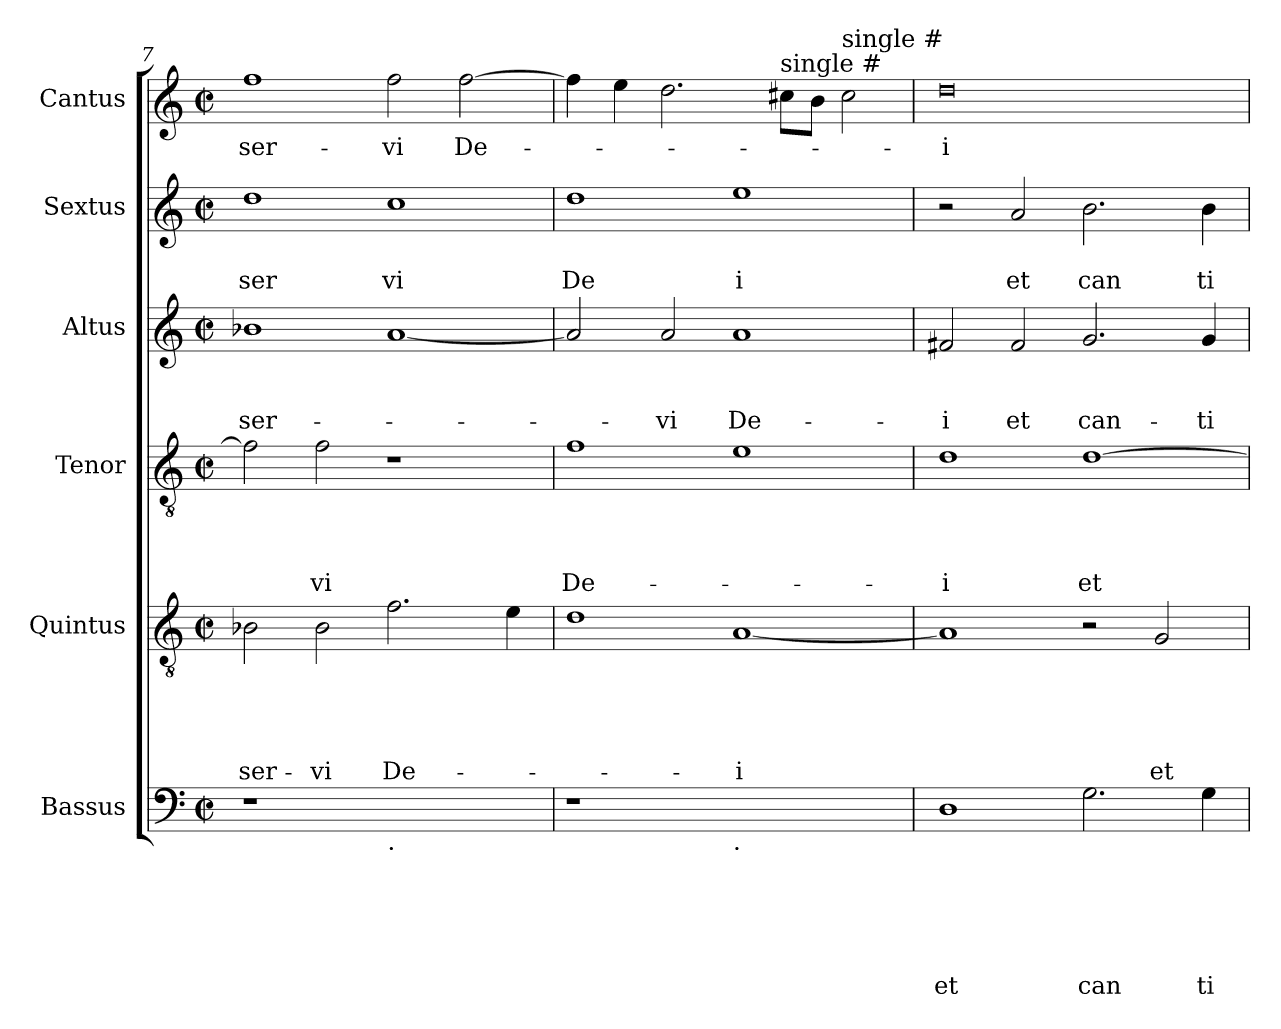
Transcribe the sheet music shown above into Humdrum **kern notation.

**kern	**text	**text	**text	**text	**text	**text	**kern	**text	**text	**text	**text	**text	**kern	**text	**text	**text	**text	**kern	**text	**text	**text	**kern	**text	**text	**kern	**text
*part6	*part6	*part6	*part6	*part6	*part6	*part6	*part5	*part5	*part5	*part5	*part5	*part5	*part4	*part4	*part4	*part4	*part4	*part3	*part3	*part3	*part3	*part2	*part2	*part2	*part1	*part1
*staff6	*staff6	*staff6	*staff6	*staff6	*staff6	*staff6	*staff5	*staff5	*staff5	*staff5	*staff5	*staff5	*staff4	*staff4	*staff4	*staff4	*staff4	*staff3	*staff3	*staff3	*staff3	*staff2	*staff2	*staff2	*staff1	*staff1
*I"Bassus	*	*	*	*	*	*	*I"Quintus	*	*	*	*	*	*I"Tenor	*	*	*	*	*I"Altus	*	*	*	*I"Sextus	*	*	*I"Cantus	*
*clefF4	*	*	*	*	*	*	*clefGv2	*	*	*	*	*	*clefGv2	*	*	*	*	*clefG2	*	*	*	*clefG2	*	*	*clefG2	*
*k[]	*	*	*	*	*	*	*k[]	*	*	*	*	*	*k[]	*	*	*	*	*k[]	*	*	*	*k[]	*	*	*k[]	*
*C:	*	*	*	*	*	*	*C:	*	*	*	*	*	*C:	*	*	*	*	*C:	*	*	*	*C:	*	*	*C:	*
*M2/2	*	*	*	*	*	*	*M2/2	*	*	*	*	*	*M2/2	*	*	*	*	*M2/2	*	*	*	*M2/2	*	*	*M2/2	*
*met(c|)	*	*	*	*	*	*	*met(c|)	*	*	*	*	*	*met(c|)	*	*	*	*	*met(c|)	*	*	*	*met(c|)	*	*	*met(c|)	*
=7	=7	=7	=7	=7	=7	=7	=7	=7	=7	=7	=7	=7	=7	=7	=7	=7	=7	=7	=7	=7	=7	=7	=7	=7	=7	=7
!	!	!	!	!	!	!	!	!	!	!	!	!LO:LY:b	!	!	!	!	!	!	!	!	!LO:LY:b	!	!	!LO:LY:b	!	!LO:LY:b
1r	.	.	.	.	.	.	2B-X\	.	.	.	.	ser-	2f\]	.	.	.	.	1b-X	.	.	ser-	1dd	.	ser	1ff	ser-
!	!	!	!	!	!	!	!	!	!	!	!	!LO:LY:b	!	!	!	!	!LO:LY:b	!	!	!	!	!	!	!	!	!
.	.	.	.	.	.	.	2B-\	.	.	.	.	-vi	2f\	.	.	.	-vi	.	.	.	.	.	.	.	.	.
!LO:TX:b:t=.	!	!	!	!	!	!	!	!	!	!	!	!	!	!	!	!	!	!	!	!	!	!	!	!	!	!
!	!	!	!	!	!	!	!	!	!	!	!	!LO:LY:b	!	!	!	!	!	!	!	!	!	!	!	!LO:LY:b	!	!LO:LY:b
1ryy	.	.	.	.	.	.	2.f\	.	.	.	.	De-	1r	.	.	.	.	[<1a	.	.	.	1cc	.	vi	2ff\	-vi
!	!	!	!	!	!	!	!	!	!	!	!	!	!	!	!	!	!	!	!	!	!	!	!	!	!	!LO:LY:b
.	.	.	.	.	.	.	.	.	.	.	.	.	.	.	.	.	.	.	.	.	.	.	.	.	[>2ff\	De-
.	.	.	.	.	.	.	4e\	.	.	.	.	.	.	.	.	.	.	.	.	.	.	.	.	.	.	.
=8	=8	=8	=8	=8	=8	=8	=8	=8	=8	=8	=8	=8	=8	=8	=8	=8	=8	=8	=8	=8	=8	=8	=8	=8	=8	=8
!	!	!	!	!	!	!	!	!	!	!	!	!	!	!	!	!	!LO:LY:b	!	!	!	!	!	!	!LO:LY:b	!	!
1r	.	.	.	.	.	.	1d	.	.	.	.	.	1f	.	.	.	De-	2a/]	.	.	.	1dd	.	De	4ff\]	.
.	.	.	.	.	.	.	.	.	.	.	.	.	.	.	.	.	.	.	.	.	.	.	.	.	4ee\	.
!	!	!	!	!	!	!	!	!	!	!	!	!	!	!	!	!	!	!	!	!	!LO:LY:b	!	!	!	!	!
.	.	.	.	.	.	.	.	.	.	.	.	.	.	.	.	.	.	2a/	.	.	-vi	.	.	.	2.dd\	.
!LO:TX:b:t=.	!	!	!	!	!	!	!	!	!	!	!	!	!	!	!	!	!	!	!	!	!	!	!	!	!	!
!	!	!	!	!	!	!	!	!	!	!	!	!LO:LY:b	!	!	!	!	!	!	!	!	!LO:LY:b	!	!	!LO:LY:b	!	!
1ryy	.	.	.	.	.	.	[<1A	.	.	.	.	-i	1e	.	.	.	.	1a	.	.	De-	1ee	.	i	.	.
!	!	!	!	!	!	!	!	!	!	!	!	!	!	!	!	!	!	!	!	!	!	!	!	!	!LO:TX:a:t=single #	!
.	.	.	.	.	.	.	.	.	.	.	.	.	.	.	.	.	.	.	.	.	.	.	.	.	8cc#\L	.
.	.	.	.	.	.	.	.	.	.	.	.	.	.	.	.	.	.	.	.	.	.	.	.	.	8b\J	.
!	!	!	!	!	!	!	!	!	!	!	!	!	!	!	!	!	!	!	!	!	!	!	!	!	!LO:TX:a:t=single #	!
.	.	.	.	.	.	.	.	.	.	.	.	.	.	.	.	.	.	.	.	.	.	.	.	.	2cc#\	.
=9	=9	=9	=9	=9	=9	=9	=9	=9	=9	=9	=9	=9	=9	=9	=9	=9	=9	=9	=9	=9	=9	=9	=9	=9	=9	=9
!	!	!	!	!	!	!LO:LY:b	!	!	!	!	!	!	!	!	!	!	!LO:LY:b	!	!	!	!LO:LY:b	!	!	!	!	!LO:LY:b
1D	.	.	.	.	.	et	1A]	.	.	.	.	.	1d	.	.	.	-i	2f#X/	.	.	-i	2r	.	.	0dd	-i
!	!	!	!	!	!	!	!	!	!	!	!	!	!	!	!	!	!	!	!	!	!LO:LY:b	!	!	!LO:LY:b	!	!
.	.	.	.	.	.	.	.	.	.	.	.	.	.	.	.	.	.	2f#/	.	.	et	2a/	.	et	.	.
!	!	!	!	!	!	!LO:LY:b	!	!	!	!	!	!	!	!	!	!	!LO:LY:b	!	!	!	!LO:LY:b	!	!	!LO:LY:b	!	!
2.G\	.	.	.	.	.	can	2r	.	.	.	.	.	[>1d	.	.	.	et	2.g/	.	.	can-	2.b\	.	can	.	.
!	!	!	!	!	!	!	!	!	!	!	!	!LO:LY:b	!	!	!	!	!	!	!	!	!	!	!	!	!	!
.	.	.	.	.	.	.	2G/	.	.	.	.	et	.	.	.	.	.	.	.	.	.	.	.	.	.	.
!	!	!	!	!	!	!LO:LY:b	!	!	!	!	!	!	!	!	!	!	!	!	!	!	!LO:LY:b	!	!	!LO:LY:b	!	!
4G\	.	.	.	.	.	ti	.	.	.	.	.	.	.	.	.	.	.	4g/	.	.	-ti-	4b\	.	ti	.	.
=	=	=	=	=	=	=	=	=	=	=	=	=	=	=	=	=	=	=	=	=	=	=	=	=	=	=
*-	*-	*-	*-	*-	*-	*-	*-	*-	*-	*-	*-	*-	*-	*-	*-	*-	*-	*-	*-	*-	*-	*-	*-	*-	*-	*-
